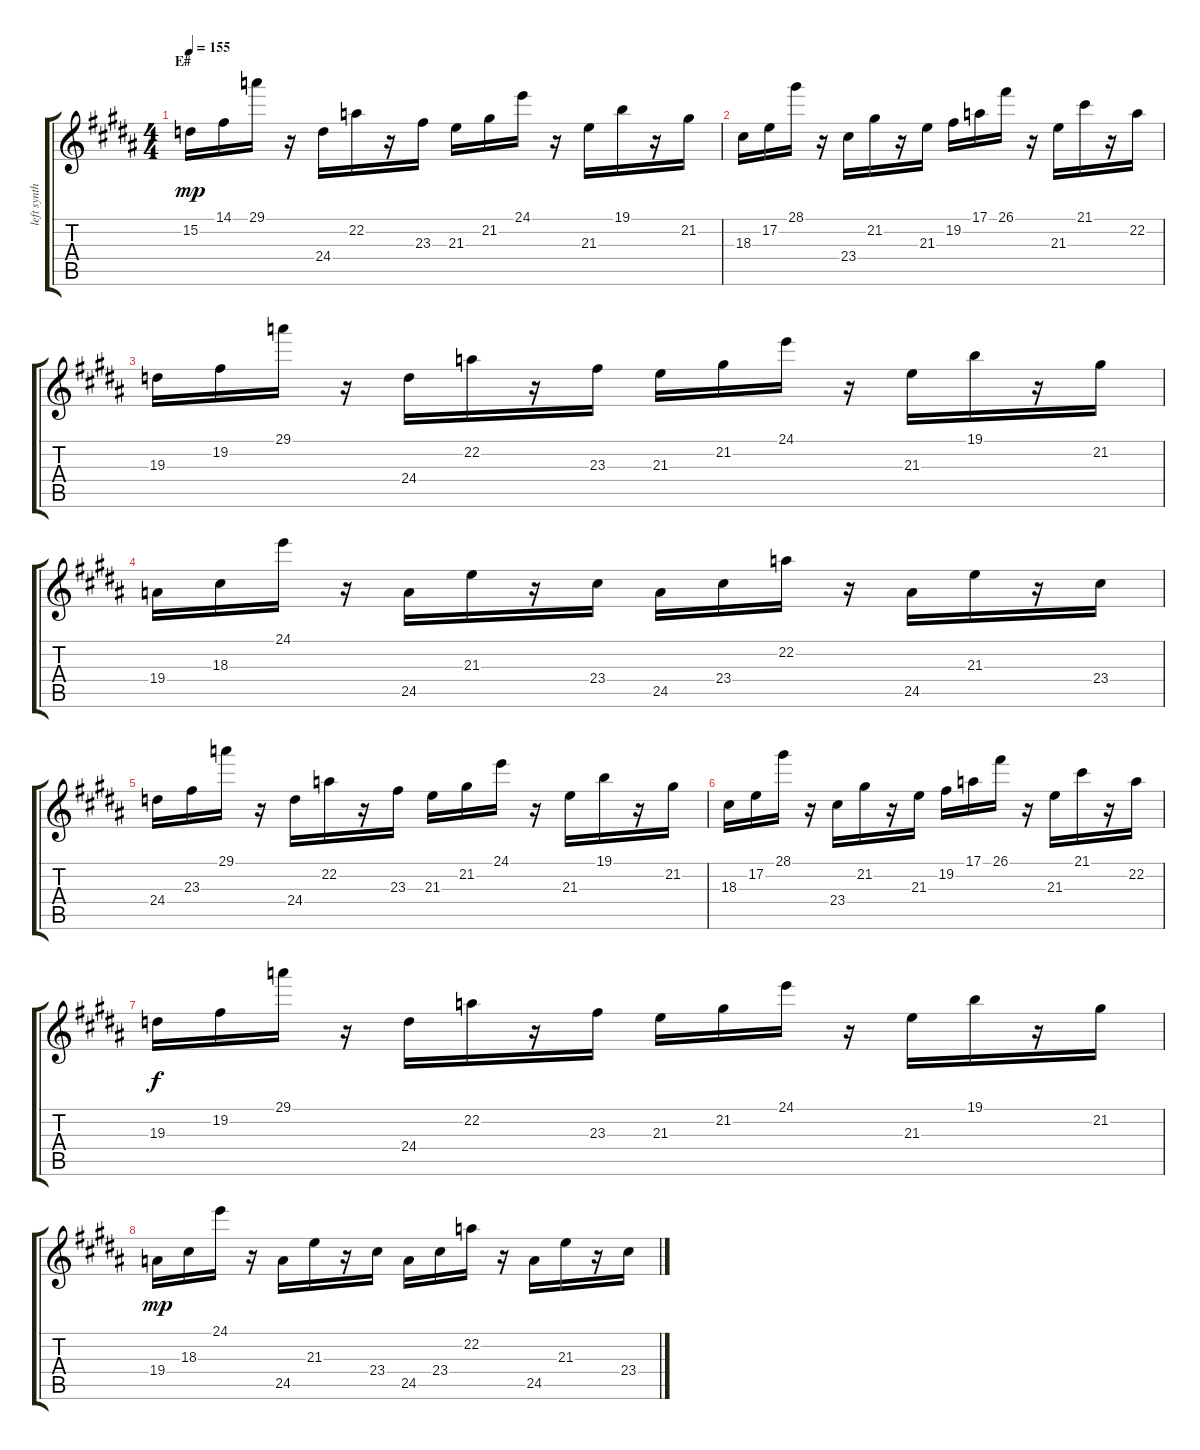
\track ("left synth2" "left synth") {instrument lead1square}
\staff {score tabs}
\tuning (E4 B3 G3 D3 A2 E2) {hide}
\ts (4 4)
\section ("" "E#")
\tempo 155
\clef g2
\ks b
15.2.16{dy mp} 14.1.16 29.1.16 r.16 24.4.16 22.2.16 r.16 23.3.16 21.3.16 21.2.16 24.1.16 r.16 21.3.16 19.1.16 r.16 21.2.16 |
18.3.16 17.2.16 28.1.16 r.16 23.4.16 21.2.16 r.16 21.3.16 19.2.16 17.1.16 26.1.16 r.16 21.3.16 21.1.16 r.16 22.2.16 |
19.3.16 19.2.16 29.1.16 r.16 24.4.16 22.2.16 r.16 23.3.16 21.3.16 21.2.16 24.1.16 r.16 21.3.16 19.1.16 r.16 21.2.16 |
19.4.16 18.3.16 24.1.16 r.16 24.5.16 21.3.16 r.16 23.4.16 24.5.16 23.4.16 22.2.16 r.16 24.5.16 21.3.16 r.16 23.4.16 |
24.4.16 23.3.16 29.1.16 r.16 24.4.16 22.2.16 r.16 23.3.16 21.3.16 21.2.16 24.1.16 r.16 21.3.16 19.1.16 r.16 21.2.16 |
18.3.16 17.2.16 28.1.16 r.16 23.4.16 21.2.16 r.16 21.3.16 19.2.16 17.1.16 26.1.16 r.16 21.3.16 21.1.16 r.16 22.2.16 |
19.3.16{dy f} 19.2.16 29.1.16 r.16 24.4.16 22.2.16 r.16 23.3.16 21.3.16 21.2.16 24.1.16 r.16 21.3.16 19.1.16 r.16 21.2.16 |
19.4.16{dy mp} 18.3.16 24.1.16 r.16 24.5.16 21.3.16 r.16 23.4.16 24.5.16 23.4.16 22.2.16 r.16 24.5.16 21.3.16 r.16 23.4.16
